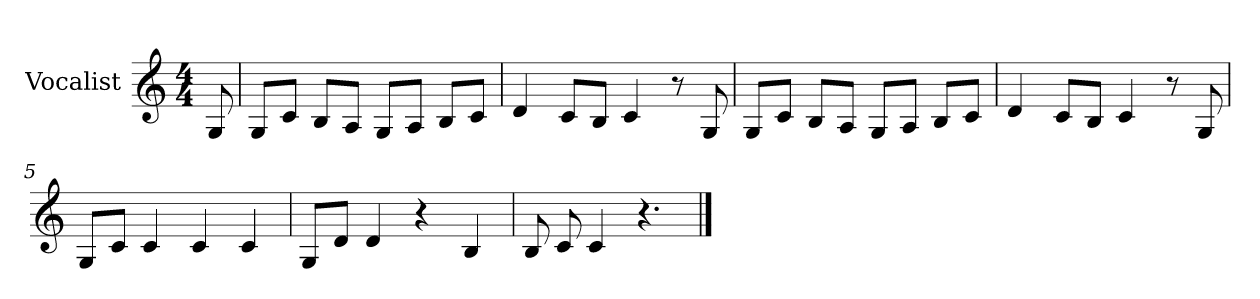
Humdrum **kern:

**kern
*part1
*staff1
*I"Vocalist
*k[]
*C:
*M4/4
=
8G
=1
8GL
8cJ
8BL
8AJ
8GL
8AJ
8BL
8cJ
=2
4d
8cL
8BJ
4c
8r
8G
=3
8GL
8cJ
8BL
8AJ
8GL
8AJ
8BL
8cJ
=4
4d
8cL
8BJ
4c
8r
8G
=5
8GL
8cJ
4c
4c
4c
=6
8GL
8dJ
4d
4r
4B
=7
8B
8c
4c
4.r
==
*-
